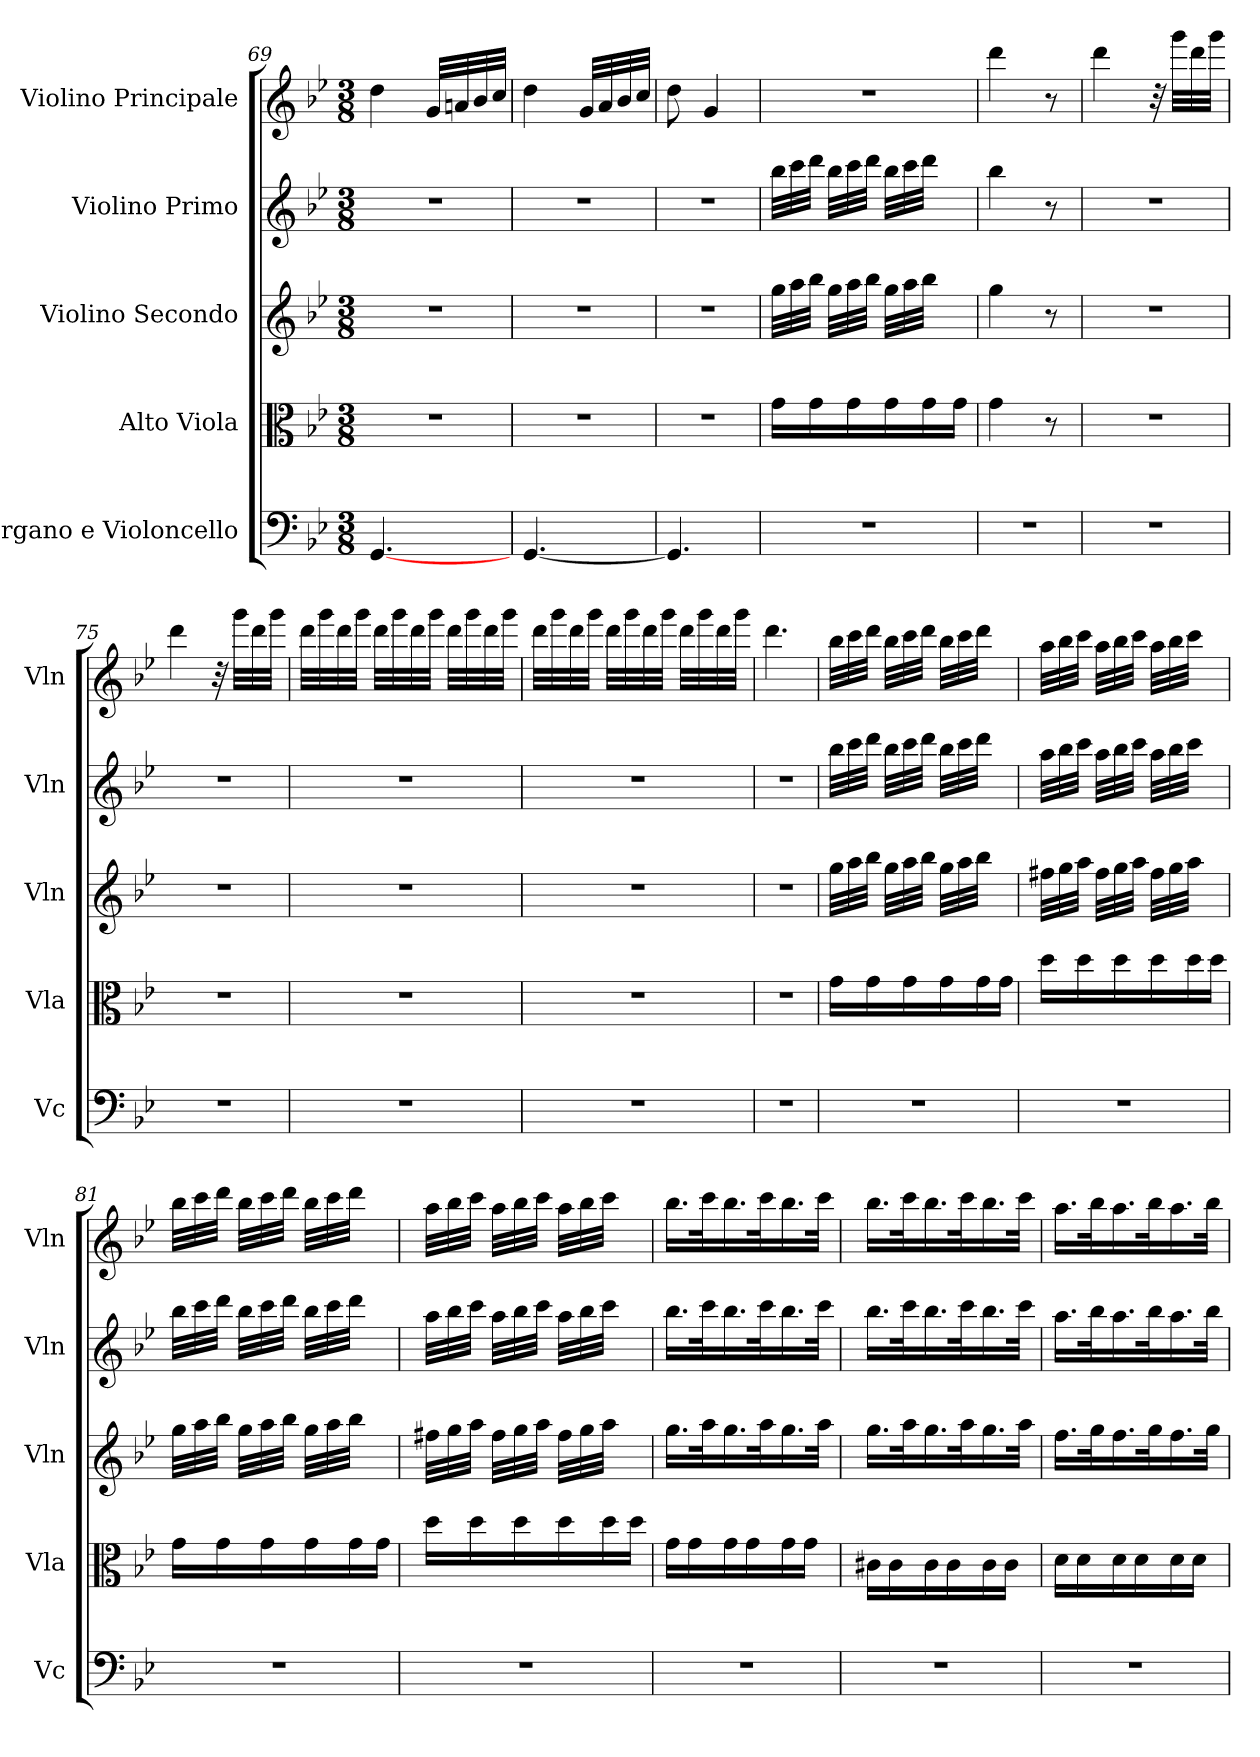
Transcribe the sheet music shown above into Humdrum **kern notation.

**kern	**kern	**kern	**kern	**kern
*part5	*part4	*part3	*part2	*part1
*staff5	*staff4	*staff3	*staff2	*staff1
*I"Organo e Violoncello	*I"Alto Viola	*I"Violino Secondo	*I"Violino Primo	*I"Violino Principale
*I'Vc	*I'Vla	*I'Vln	*I'Vln	*I'Vln
*clefF4	*clefC3	*clefG2	*clefG2	*clefG2
*k[b-e-]	*k[b-e-]	*k[b-e-]	*k[b-e-]	*k[b-e-]
*M3/8	*M3/8	*M3/8	*M3/8	*M3/8
=69	=69	=69	=69	=69
[4.GG/	4.r	4.r	4.r	4dd\
.	.	.	.	32g/LLL
.	.	.	.	32an/
.	.	.	.	32b-/
.	.	.	.	32cc/JJJ
=70	=70	=70	=70	=70
[4.GG/	4.r	4.r	4.r	4dd\
.	.	.	.	32g/LLL
.	.	.	.	32a/
.	.	.	.	32b-/
.	.	.	.	32cc/JJJ
=71	=71	=71	=71	=71
4.GG/]	4.r	4.r	4.r	8dd\
.	.	.	.	4g/
=72	=72	=72	=72	=72
4.r	16g\LL	32gg\LLL	32bb-\LLL	4.r
.	.	32aa\	32ccc\	.
.	16g\	32bb-\JJJ	32ddd\JJJ	.
.	.	32gg\LLL	32bb-\LLL	.
.	16g\	32aa\	32ccc\	.
.	.	32bb-\JJJ	32ddd\JJJ	.
.	16g\	32gg\LLL	32bb-\LLL	.
.	.	32aa\	32ccc\	.
.	16g\	32bb-\JJJ	32ddd\JJJ	.
.	.	16.ryy	16.ryy	.
.	16g\JJ	.	.	.
=73	=73	=73	=73	=73
4.r	4g\	4gg\	4bb-\	4ddd\
.	8r	8r	8r	8r
=74	=74	=74	=74	=74
4.r	4.r	4.r	4.r	4ddd\
.	.	.	.	32r
.	.	.	.	32ggg\LLL
.	.	.	.	32ddd\
.	.	.	.	32ggg\JJJ
=75	=75	=75	=75	=75
4.r	4.r	4.r	4.r	4ddd\
.	.	.	.	32r
.	.	.	.	32ggg\LLL
.	.	.	.	32ddd\
.	.	.	.	32ggg\JJJ
=76	=76	=76	=76	=76
4.r	4.r	4.r	4.r	32ddd\LLL
.	.	.	.	32ggg\
.	.	.	.	32ddd\
.	.	.	.	32ggg\JJJ
.	.	.	.	32ddd\LLL
.	.	.	.	32ggg\
.	.	.	.	32ddd\
.	.	.	.	32ggg\JJJ
.	.	.	.	32ddd\LLL
.	.	.	.	32ggg\
.	.	.	.	32ddd\
.	.	.	.	32ggg\JJJ
=77	=77	=77	=77	=77
4.r	4.r	4.r	4.r	32ddd\LLL
.	.	.	.	32ggg\
.	.	.	.	32ddd\
.	.	.	.	32ggg\JJJ
.	.	.	.	32ddd\LLL
.	.	.	.	32ggg\
.	.	.	.	32ddd\
.	.	.	.	32ggg\JJJ
.	.	.	.	32ddd\LLL
.	.	.	.	32ggg\
.	.	.	.	32ddd\
.	.	.	.	32ggg\JJJ
=78	=78	=78	=78	=78
4.r	4.r	4.r	4.r	4.ddd\
=79	=79	=79	=79	=79
4.r	16g\LL	32gg\LLL	32bb-\LLL	32bb-\LLL
.	.	32aa\	32ccc\	32ccc\
.	16g\	32bb-\JJJ	32ddd\JJJ	32ddd\JJJ
.	.	32gg\LLL	32bb-\LLL	32bb-\LLL
.	16g\	32aa\	32ccc\	32ccc\
.	.	32bb-\JJJ	32ddd\JJJ	32ddd\JJJ
.	16g\	32gg\LLL	32bb-\LLL	32bb-\LLL
.	.	32aa\	32ccc\	32ccc\
.	16g\	32bb-\JJJ	32ddd\JJJ	32ddd\JJJ
.	.	16.ryy	16.ryy	16.ryy
.	16g\JJ	.	.	.
=80	=80	=80	=80	=80
4.r	16dd\LL	32ff#\LLL	32aa\LLL	32aa\LLL
.	.	32gg\	32bb-\	32bb-\
.	16dd\	32aa\JJJ	32ccc\JJJ	32ccc\JJJ
.	.	32ff#\LLL	32aa\LLL	32aa\LLL
.	16dd\	32gg\	32bb-\	32bb-\
.	.	32aa\JJJ	32ccc\JJJ	32ccc\JJJ
.	16dd\	32ff#\LLL	32aa\LLL	32aa\LLL
.	.	32gg\	32bb-\	32bb-\
.	16dd\	32aa\JJJ	32ccc\JJJ	32ccc\JJJ
.	.	16.ryy	16.ryy	16.ryy
.	16dd\JJ	.	.	.
=81	=81	=81	=81	=81
4.r	16g\LL	32gg\LLL	32bb-\LLL	32bb-\LLL
.	.	32aa\	32ccc\	32ccc\
.	16g\	32bb-\JJJ	32ddd\JJJ	32ddd\JJJ
.	.	32gg\LLL	32bb-\LLL	32bb-\LLL
.	16g\	32aa\	32ccc\	32ccc\
.	.	32bb-\JJJ	32ddd\JJJ	32ddd\JJJ
.	16g\	32gg\LLL	32bb-\LLL	32bb-\LLL
.	.	32aa\	32ccc\	32ccc\
.	16g\	32bb-\JJJ	32ddd\JJJ	32ddd\JJJ
.	.	16.ryy	16.ryy	16.ryy
.	16g\JJ	.	.	.
=82	=82	=82	=82	=82
4.r	16dd\LL	32ff#\LLL	32aa\LLL	32aa\LLL
.	.	32gg\	32bb-\	32bb-\
.	16dd\	32aa\JJJ	32ccc\JJJ	32ccc\JJJ
.	.	32ff#\LLL	32aa\LLL	32aa\LLL
.	16dd\	32gg\	32bb-\	32bb-\
.	.	32aa\JJJ	32ccc\JJJ	32ccc\JJJ
.	16dd\	32ff#\LLL	32aa\LLL	32aa\LLL
.	.	32gg\	32bb-\	32bb-\
.	16dd\	32aa\JJJ	32ccc\JJJ	32ccc\JJJ
.	.	16.ryy	16.ryy	16.ryy
.	16dd\JJ	.	.	.
=83	=83	=83	=83	=83
4.r	16g\LL	16.gg\LL	16.bb-\LL	16.bb-\LL
.	16g\	.	.	.
.	.	32aa\k	32ccc\k	32ccc\k
.	16g\	16.gg\	16.bb-\	16.bb-\
.	16g\	.	.	.
.	.	32aa\k	32ccc\k	32ccc\k
.	16g\	16.gg\	16.bb-\	16.bb-\
.	16g\JJ	.	.	.
.	.	32aa\JJk	32ccc\JJk	32ccc\JJk
=84	=84	=84	=84	=84
4.r	16c#\LL	16.gg\LL	16.bb-\LL	16.bb-\LL
.	16c#\	.	.	.
.	.	32aa\k	32ccc\k	32ccc\k
.	16c#\	16.gg\	16.bb-\	16.bb-\
.	16c#\	.	.	.
.	.	32aa\k	32ccc\k	32ccc\k
.	16c#\	16.gg\	16.bb-\	16.bb-\
.	16c#\JJ	.	.	.
.	.	32aa\JJk	32ccc\JJk	32ccc\JJk
=85	=85	=85	=85	=85
4.r	16d\LL	16.ff\LL	16.aa\LL	16.aa\LL
.	16d\	.	.	.
.	.	32gg\k	32bb-\k	32bb-\k
.	16d\	16.ff\	16.aa\	16.aa\
.	16d\	.	.	.
.	.	32gg\k	32bb-\k	32bb-\k
.	16d\	16.ff\	16.aa\	16.aa\
.	16d\JJ	.	.	.
.	.	32gg\JJk	32bb-\JJk	32bb-\JJk
=	=	=	=	=
*-	*-	*-	*-	*-
